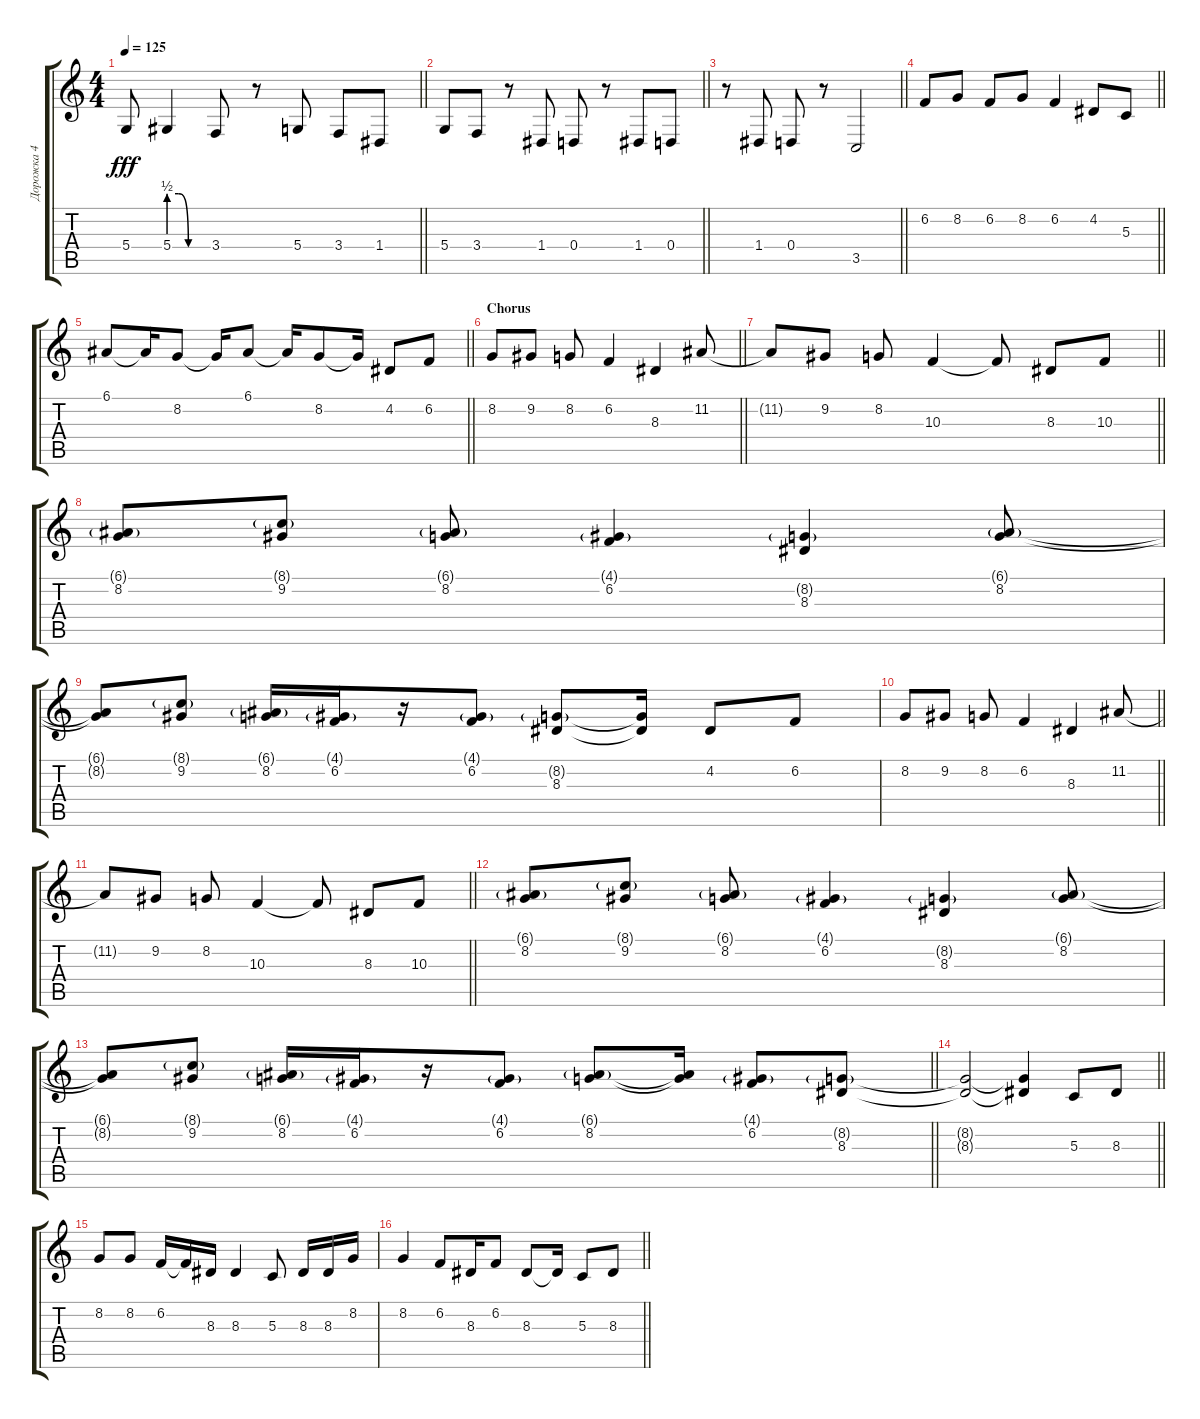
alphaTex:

\track ("Дорожка 4" "Дорожка 4") {instrument altosax}
\staff {score tabs}
\tuning (E4 B3 G3 D3 A2 E2) {hide}
\ts (4 4)
\tempo 125
\clef g2
\barLineRight lightlight
\ks c
5.4.8{dy fff} 5.4{be (custom 0 2 15 2 30 0 60 0)}.4 3.4.8 r.8 5.4.8 3.4.8 1.4.8 |
\barLineRight lightlight
5.4.8 3.4.8 r.8 1.4.8 0.4.8 r.8 1.4.8 0.4.8 |
\barLineRight lightlight
r.8 1.4.8 0.4.8 r.8 3.5.2 |
\barLineRight lightlight
6.2.8 8.2.8 6.2.8 8.2.8 6.2.4 4.2.8 5.3.8 |
\barLineRight lightlight
6.1.8 6.1{t}.16 8.2.8 8.2{t}.16 6.1.8 6.1{t}.16 8.2.8 8.2{t}.16 4.2.8 6.2.8 |
\section ("" "Chorus")
\barLineRight lightlight
8.2.8 9.2.8 8.2.8 6.2.4 8.3.4 11.2.8 |
\barLineRight lightlight
11.2{t}.8 9.2.8 8.2.8 10.3.4 10.3{t}.8 8.3.8 10.3.8 |
(6.1{g} 8.2).8 (8.1{g} 9.2).8 (6.1{g} 8.2).8 (4.1{g} 6.2).4 (8.2{g} 8.3).4 (6.1{g} 8.2).8 |
(6.1{t} 8.2{t}).8 (8.1{g} 9.2).8 (6.1{g} 8.2).16 (4.1{g} 6.2).16 r.16 (4.1{g} 6.2).8 (8.2{g} 8.3).8 (8.2{t} 8.3{t}).16 4.2.8 6.2.8 |
\barLineRight lightlight
8.2.8 9.2.8 8.2.8 6.2.4 8.3.4 11.2.8 |
\barLineRight lightlight
11.2{t}.8 9.2.8 8.2.8 10.3.4 10.3{t}.8 8.3.8 10.3.8 |
(6.1{g} 8.2).8 (8.1{g} 9.2).8 (6.1{g} 8.2).8 (4.1{g} 6.2).4 (8.2{g} 8.3).4 (6.1{g} 8.2).8 |
\barLineRight lightlight
(6.1{t} 8.2{t}).8 (8.1{g} 9.2).8 (6.1{g} 8.2).16 (4.1{g} 6.2).16 r.16 (4.1{g} 6.2).8 (6.1{g} 8.2).8 (6.1{t} 8.2{t}).16 (4.1{g} 6.2).8 (8.2{g} 8.3).8 |
\barLineRight lightlight
(8.2{t} 8.3{t}).2 (8.2{t} 8.3{t}).4 5.3.8 8.3.8 |
8.2.8 8.2.8 6.2.16 6.2{t}.16 8.3.16 8.3.4 5.3.8 8.3.16 8.3.16 8.2.16 |
\barLineRight lightlight
8.2.4 6.2.8 8.3.16 6.2.8 8.3.8 8.3{t}.16 5.3.8 8.3.8
